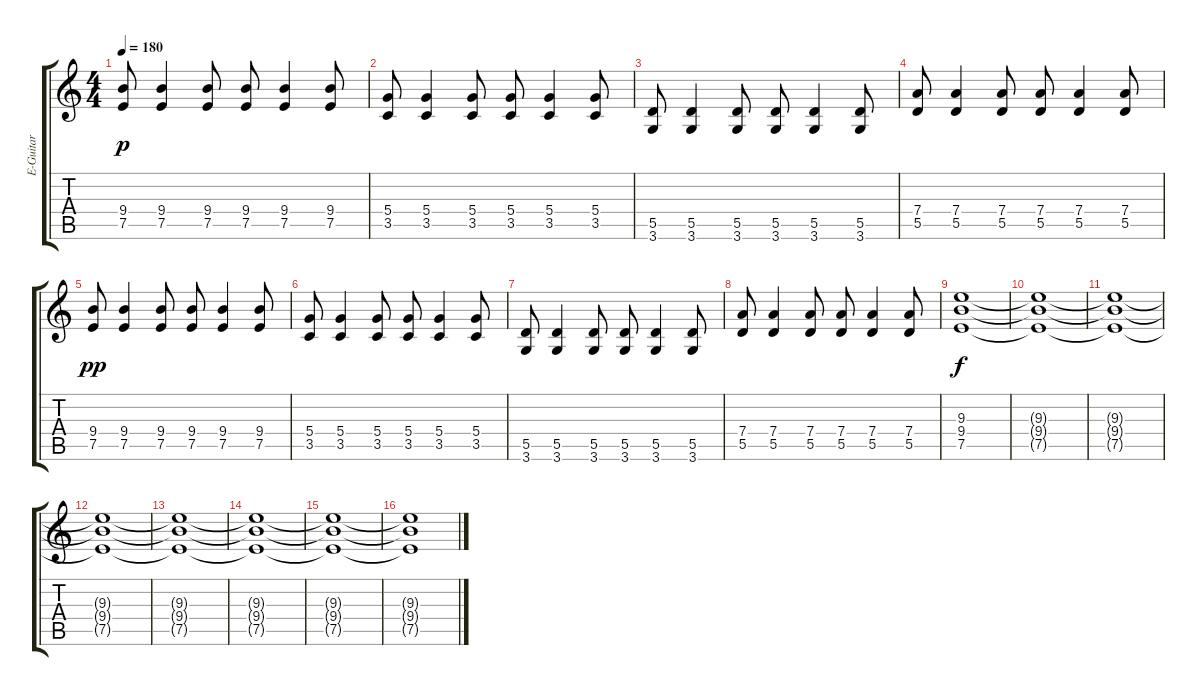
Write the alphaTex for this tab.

\track ("E-Guitar" "E-Guitar") {instrument distortionguitar}
\staff {score tabs}
\tuning (E4 B3 G3 D3 A2 E2) {hide}
\ts (4 4)
\tempo 180
\clef g2
\ks c
(9.4 7.5).8{dy p} (9.4 7.5).4 (9.4 7.5).8 (9.4 7.5).8 (9.4 7.5).4 (9.4 7.5).8 |
(5.4 3.5).8 (5.4 3.5).4 (5.4 3.5).8 (5.4 3.5).8 (5.4 3.5).4 (5.4 3.5).8 |
(5.5 3.6).8 (5.5 3.6).4 (5.5 3.6).8 (5.5 3.6).8 (5.5 3.6).4 (5.5 3.6).8 |
(7.4 5.5).8 (7.4 5.5).4 (7.4 5.5).8 (7.4 5.5).8 (7.4 5.5).4 (7.4 5.5).8 |
(9.4 7.5).8{dy pp} (9.4 7.5).4 (9.4 7.5).8 (9.4 7.5).8 (9.4 7.5).4 (9.4 7.5).8 |
(5.4 3.5).8 (5.4 3.5).4 (5.4 3.5).8 (5.4 3.5).8 (5.4 3.5).4 (5.4 3.5).8 |
(5.5 3.6).8 (5.5 3.6).4 (5.5 3.6).8 (5.5 3.6).8 (5.5 3.6).4 (5.5 3.6).8 |
(7.4 5.5).8 (7.4 5.5).4 (7.4 5.5).8 (7.4 5.5).8 (7.4 5.5).4 (7.4 5.5).8 |
(9.3 9.4 7.5).1{dy f} |
(9.3{t} 9.4{t} 7.5{t}).1 |
(9.3{t} 9.4{t} 7.5{t}).1 |
(9.3{t} 9.4{t} 7.5{t}).1 |
(9.3{t} 9.4{t} 7.5{t}).1 |
(9.3{t} 9.4{t} 7.5{t}).1 |
(9.3{t} 9.4{t} 7.5{t}).1 |
(9.3{t} 9.4{t} 7.5{t}).1
